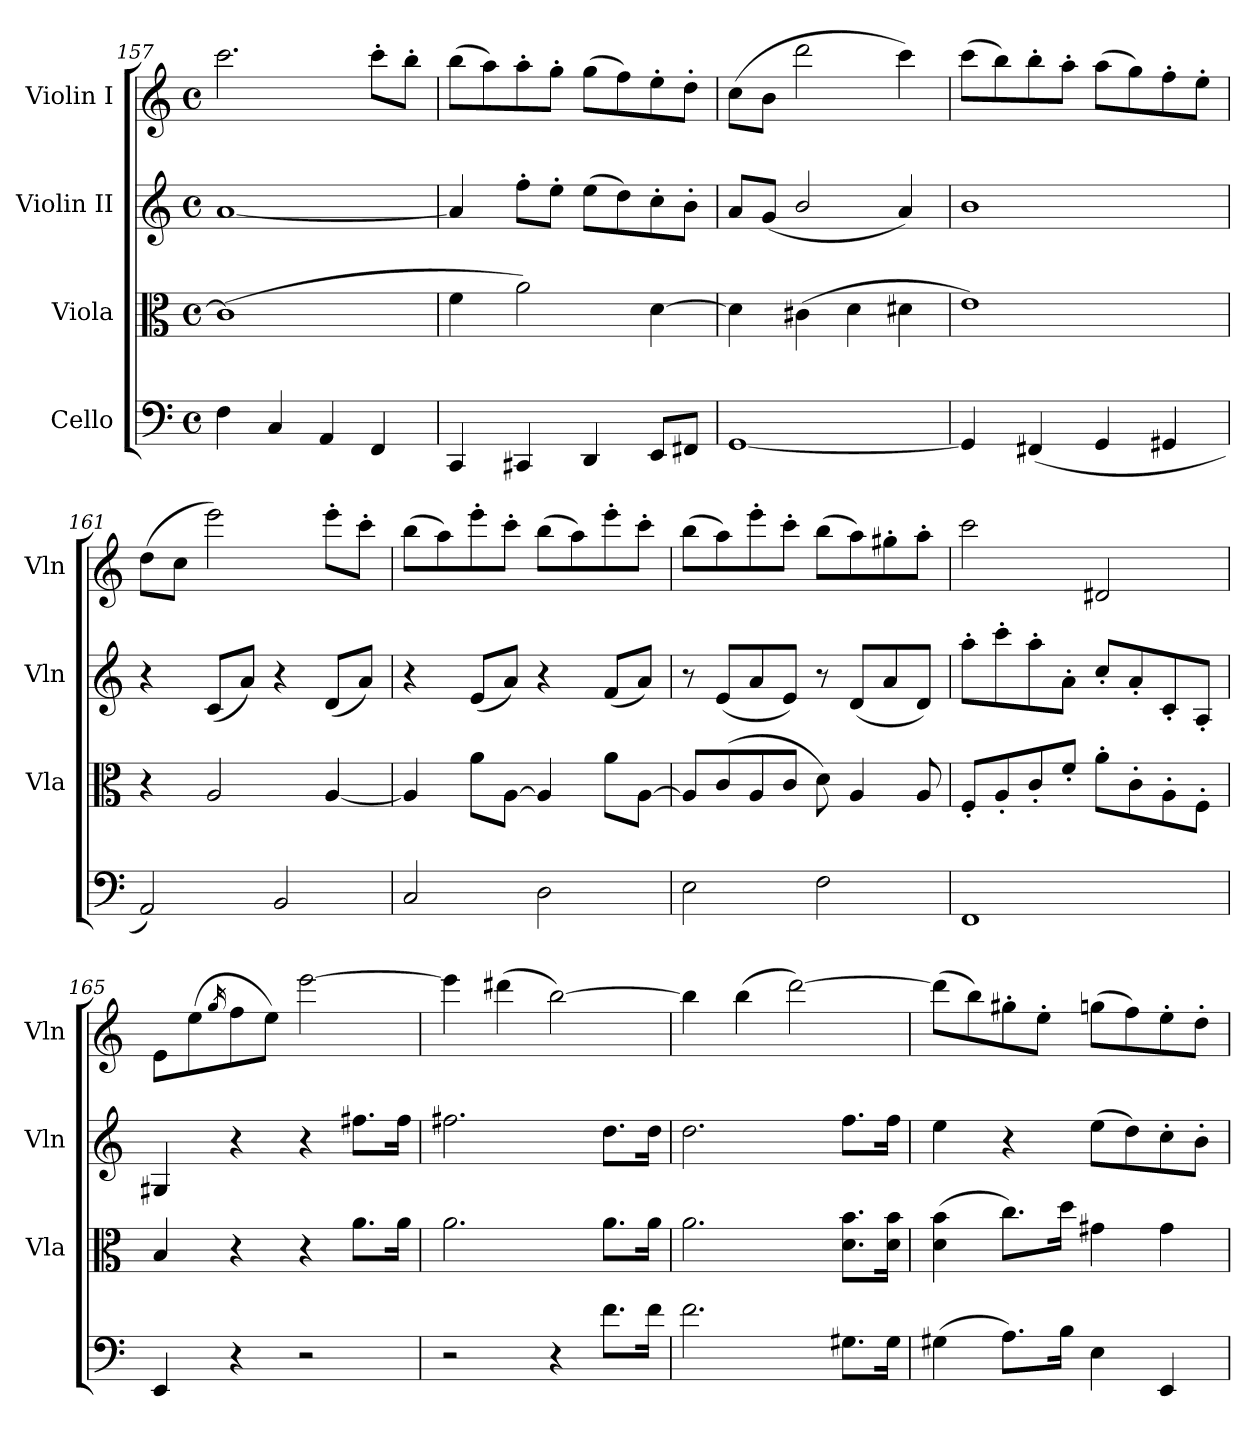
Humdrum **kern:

**kern	**kern	**kern	**kern
*part4	*part3	*part2	*part1
*staff4	*staff3	*staff2	*staff1
*I"Cello	*I"Viola	*I"Violin II	*I"Violin I
*	*I'Vla	*I'Vln	*I'Vln
!!LO:LB:g=z
*clefF4	*clefC3	*clefG2	*clefG2
*k[]	*k[]	*k[]	*k[]
*M4/4	*M4/4	*M4/4	*M4/4
*met(c)	*met(c)	*met(c)	*met(c)
=157	=157	=157	=157
4F\	(>1c]	[1a	2.ccc\
4C/	.	.	.
4AA/	.	.	.
4FF/	.	.	8ccc'\L
.	.	.	8bb'\J
=158	=158	=158	=158
4CC/	4f\	4a/]	(>8bb\L
.	.	.	8aa\)
4CC#X/	2a\)	8ff'\L	8aa'\
.	.	8ee'\J	8gg'\J
4DD/	.	(>8ee\L	(>8gg\L
.	.	8dd\)	8ff\)
8EE/L	[4d\	8cc'\	8ee'\
8FF#X/J	.	8b'\J	8dd'\J
=159	=159	=159	=159
[1GG	4d\]	8a/L	(>8cc\L
.	.	(<8g/J	8b\J
.	(>4c#X\	2b/	2ddd\
.	4d\	.	.
.	4d#X\	4a/)	4ccc\)
=160	=160	=160	=160
4GG/]	1e)	1b	(>8ccc\L
.	.	.	8bb\)
(<4FF#X/	.	.	8bb'\
.	.	.	8aa'\J
4GG/	.	.	(>8aa\L
.	.	.	8gg\)
4GG#X/	.	.	8ff'\
.	.	.	8ee'\J
=161	=161	=161	=161
2AA/)	4r	4r	(>8dd\L
.	.	.	8cc\J
.	2A/	(<8c/L	2eee\)
.	.	8a/J)	.
2BB/	.	4r	.
.	[4A/	(<8d/L	8eee'\L
.	.	8a/J)	8ccc'\J
=162	=162	=162	=162
2C/	4A/]	4r	(>8bb\L
.	.	.	8aa\)
.	8a\L	(<8e/L	8eee'\
.	[8A\J	8a/J)	8ccc'\J
2D\	4A/]	4r	(>8bb\L
.	.	.	8aa\)
.	8a\L	(<8f/L	8eee'\
.	[8A\J	8a/J)	8ccc'\J
=163	=163	=163	=163
2E\	8A/L]	8r	(>8bb\L
.	(>8c/	(<8e/L	8aa\)
.	8A/	8a/	8eee'\
.	8c/J	8e/J)	8ccc'\J
2F\	8d\)	8r	(>8bb\L
.	4A/	(<8d/L	8aa\)
.	.	8a/	8gg#X'\
.	8A/	8d/J)	8aa'\J
=164	=164	=164	=164
1FF	8F'/L	8aa'\L	2ccc\
.	8A'/	8ccc'\	.
.	8c'/	8aa'\	.
.	8f'/J	8a'\J	.
.	8a'\L	8cc'/L	2d#X/
.	8c'\	8a'/	.
.	8A'\	8c'/	.
.	8F'\J	8A'/J	.
=165	=165	=165	=165
4EE/	4B/	4G#X/	8e\L
.	.	.	(>8ee\
.	.	.	16qgg/
4r	4r	4r	8ff\
.	.	.	8ee\J)
2r	4r	4r	[2eee\
.	8.a\L	8.ff#X\L	.
.	16a\Jk	16ff#\Jk	.
!!LO:LB:g=z
=166	=166	=166	=166
2r	2.a\	2.ff#X\	4eee\]
.	.	.	(>4ddd#X\
4r	.	.	[2bb\)
8.f\L	8.a\L	8.dd\L	.
16f\Jk	16a\Jk	16dd\Jk	.
=167	=167	=167	=167
2.f\	2.a\	2.dd\	4bb\]
.	.	.	(>4bb\
.	.	.	[2ddd\)
8.G#X\L	8.d\ 8.b\L	8.ff\L	.
16G#\Jk	16d\ 16b\Jk	16ff\Jk	.
=168	=168	=168	=168
(>4G#X\	(>4d\ 4b\	4ee\	(>8ddd\L]
.	.	.	8bb\)
8.A\L)	8.cc\L)	4r	8gg#X'\
.	.	.	8ee'\J
16B\Jk	16dd\Jk	.	.
4E\	4g#X\	(>8ee\L	(>8ggn\L
.	.	8dd\)	8ff\)
4EE/	4g#\	8cc'\	8ee'\
.	.	8b'\J	8dd'\J
=	=	=	=
*-	*-	*-	*-
